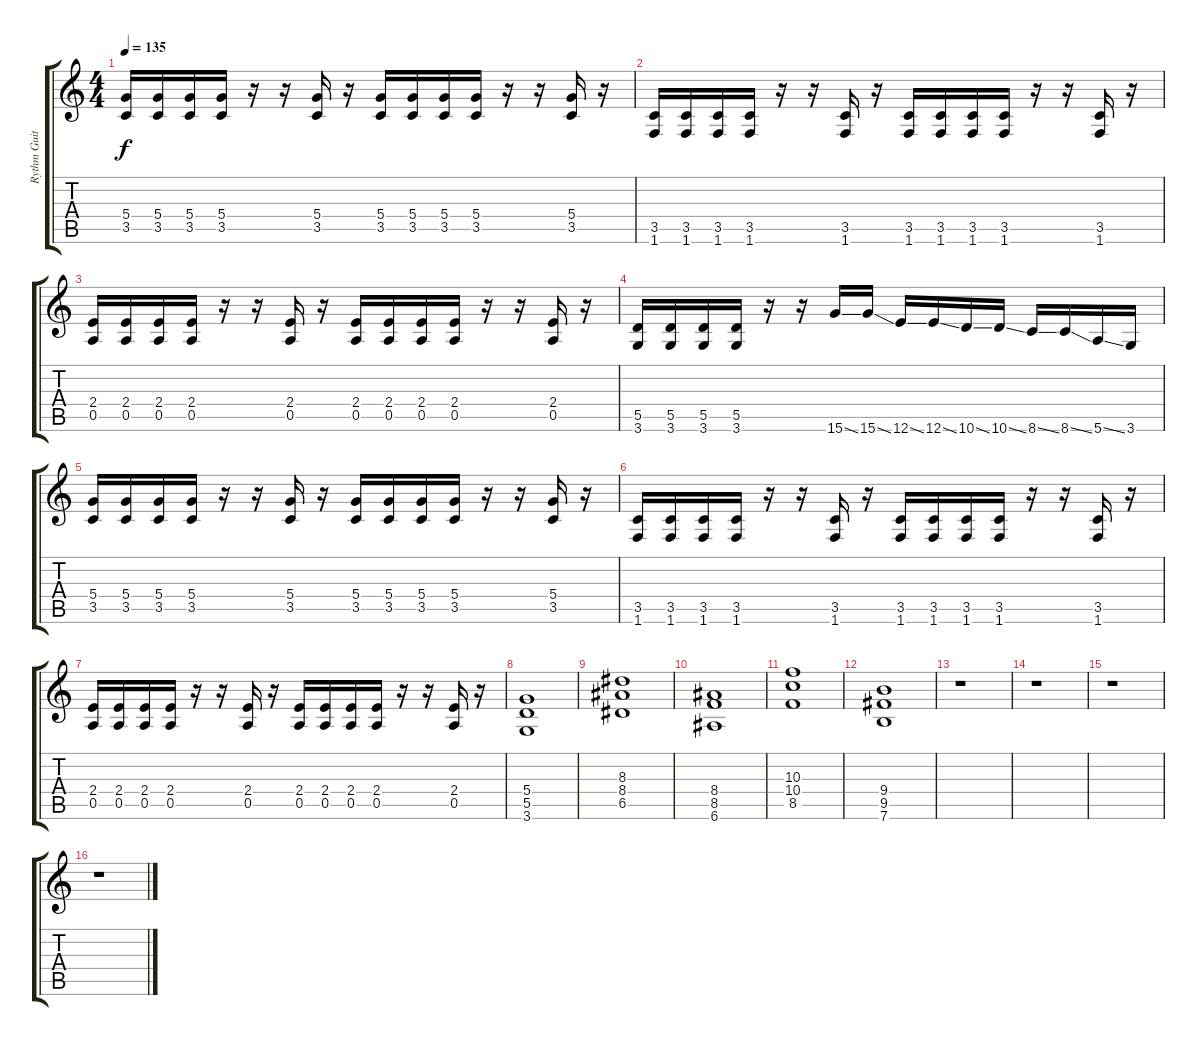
\track ("Rythm Guitar" "Rythm Guit") {instrument distortionguitar}
\staff {score tabs}
\tuning (E4 B3 G3 D3 A2 E2) {hide}
\ts (4 4)
\tempo 135
\clef g2
\ks c
(5.4 3.5).16{dy f} (5.4 3.5).16 (5.4 3.5).16 (5.4 3.5).16 r.16 r.16 (5.4 3.5).16 r.16 (5.4 3.5).16 (5.4 3.5).16 (5.4 3.5).16 (5.4 3.5).16 r.16 r.16 (5.4 3.5).16 r.16 |
(3.5 1.6).16 (3.5 1.6).16 (3.5 1.6).16 (3.5 1.6).16 r.16 r.16 (3.5 1.6).16 r.16 (3.5 1.6).16 (3.5 1.6).16 (3.5 1.6).16 (3.5 1.6).16 r.16 r.16 (3.5 1.6).16 r.16 |
(2.4 0.5).16 (2.4 0.5).16 (2.4 0.5).16 (2.4 0.5).16 r.16 r.16 (2.4 0.5).16 r.16 (2.4 0.5).16 (2.4 0.5).16 (2.4 0.5).16 (2.4 0.5).16 r.16 r.16 (2.4 0.5).16 r.16 |
(5.5 3.6).16 (5.5 3.6).16 (5.5 3.6).16 (5.5 3.6).16 r.16 r.16 15.6{ss}.16 15.6{ss}.16 12.6{ss}.16 12.6{ss}.16 10.6{ss}.16 10.6{ss}.16 8.6{ss}.16 8.6{ss}.16 5.6{ss}.16 3.6.16 |
(5.4 3.5).16 (5.4 3.5).16 (5.4 3.5).16 (5.4 3.5).16 r.16 r.16 (5.4 3.5).16 r.16 (5.4 3.5).16 (5.4 3.5).16 (5.4 3.5).16 (5.4 3.5).16 r.16 r.16 (5.4 3.5).16 r.16 |
(3.5 1.6).16 (3.5 1.6).16 (3.5 1.6).16 (3.5 1.6).16 r.16 r.16 (3.5 1.6).16 r.16 (3.5 1.6).16 (3.5 1.6).16 (3.5 1.6).16 (3.5 1.6).16 r.16 r.16 (3.5 1.6).16 r.16 |
(2.4 0.5).16 (2.4 0.5).16 (2.4 0.5).16 (2.4 0.5).16 r.16 r.16 (2.4 0.5).16 r.16 (2.4 0.5).16 (2.4 0.5).16 (2.4 0.5).16 (2.4 0.5).16 r.16 r.16 (2.4 0.5).16 r.16 |
(5.4 5.5 3.6).1 |
(8.3 8.4 6.5).1 |
(8.4 8.5 6.6).1 |
(10.3 10.4 8.5).1 |
(9.4 9.5 7.6).1 |
r.1 |
r.1 |
r.1 |
r.1
